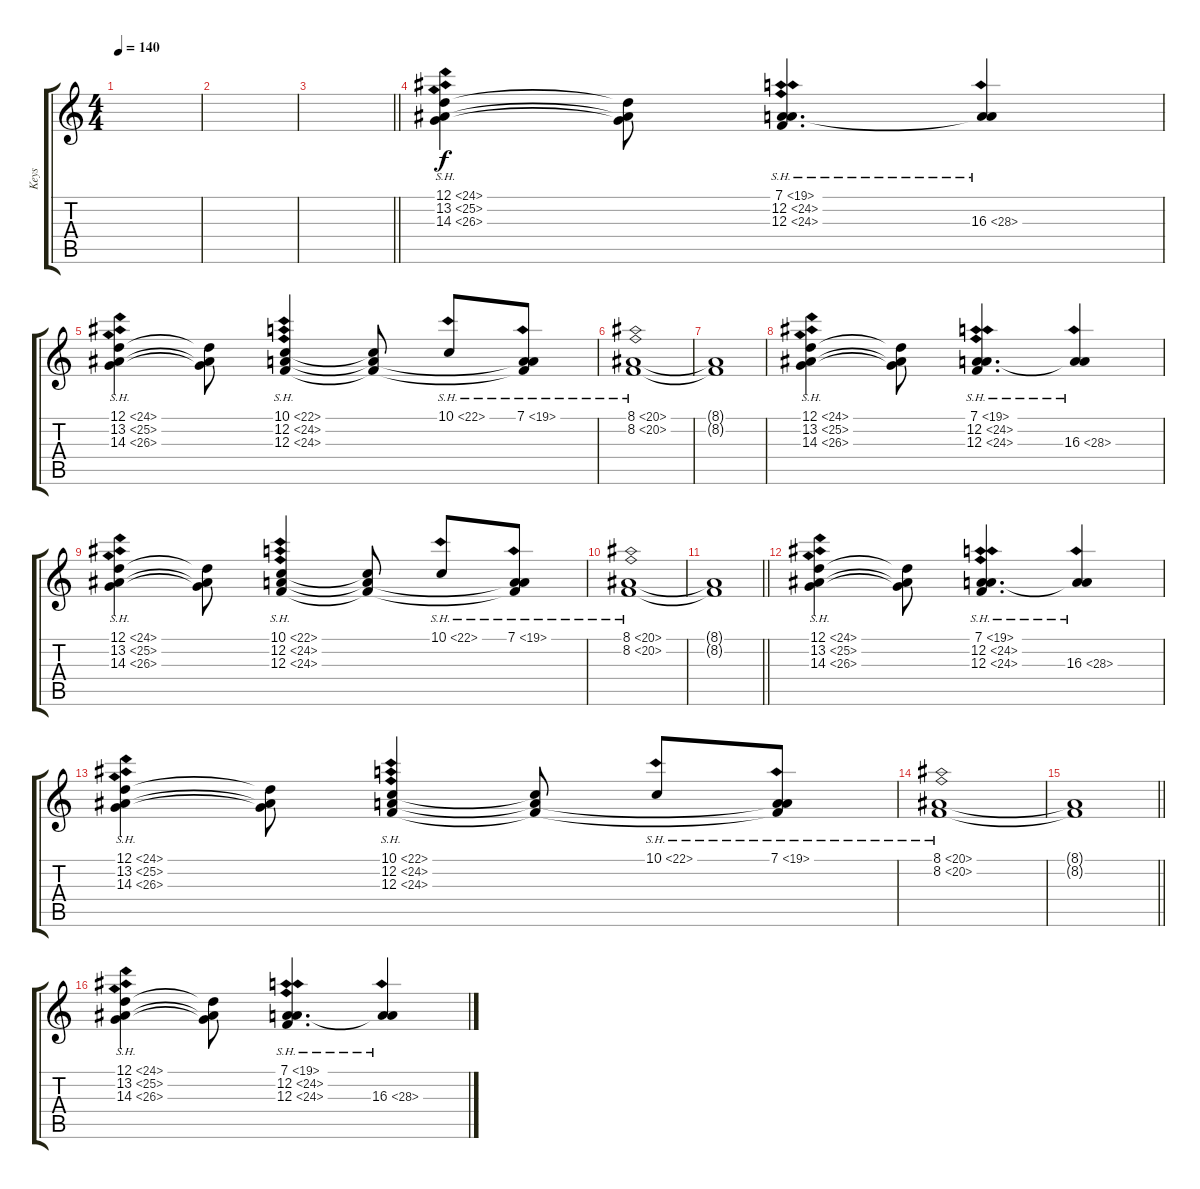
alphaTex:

\track ("Keys" "Keys") {instrument stringensemble1}
\staff {score tabs}
\tuning (D4 A3 F3 C3 G2 D2) {hide}
\ts (4 4)
\tempo 140
\clef g2
\ks c
|
|
\barLineRight lightlight
|
(12.1{sh 12} 13.2{sh 12} 14.3{sh 12}).4{volume 11 instrument stringensemble1} (12.1{t} 13.2{t} 14.3{t}).8 (7.1{sh 12} 12.2{sh 12} 12.3{sh 12}).4{d} (7.1{t} 16.3{sh 12}).4 |
(12.1{sh 12} 13.2{sh 12} 14.3{sh 12}).4 (12.1{t} 13.2{t} 14.3{t}).8 (10.1{sh 12} 12.2{sh 12} 12.3{sh 12}).4 (10.1{t} 12.2{t} 12.3{t}).8 10.1{sh 12}.8 (7.1{sh 12} 12.2{t} 12.3{t}).8 |
(8.1{sh 12} 8.2{sh 12}).1 |
(8.1{t} 8.2{t}).1 |
(12.1{sh 12} 13.2{sh 12} 14.3{sh 12}).4 (12.1{t} 13.2{t} 14.3{t}).8 (7.1{sh 12} 12.2{sh 12} 12.3{sh 12}).4{d} (7.1{t} 16.3{sh 12}).4 |
(12.1{sh 12} 13.2{sh 12} 14.3{sh 12}).4 (12.1{t} 13.2{t} 14.3{t}).8 (10.1{sh 12} 12.2{sh 12} 12.3{sh 12}).4 (10.1{t} 12.2{t} 12.3{t}).8 10.1{sh 12}.8 (7.1{sh 12} 12.2{t} 12.3{t}).8 |
(8.1{sh 12} 8.2{sh 12}).1 |
\barLineRight lightlight
(8.1{t} 8.2{t}).1 |
(12.1{sh 12} 13.2{sh 12} 14.3{sh 12}).4 (12.1{t} 13.2{t} 14.3{t}).8 (7.1{sh 12} 12.2{sh 12} 12.3{sh 12}).4{d} (7.1{t} 16.3{sh 12}).4 |
(12.1{sh 12} 13.2{sh 12} 14.3{sh 12}).4 (12.1{t} 13.2{t} 14.3{t}).8 (10.1{sh 12} 12.2{sh 12} 12.3{sh 12}).4 (10.1{t} 12.2{t} 12.3{t}).8 10.1{sh 12}.8 (7.1{sh 12} 12.2{t} 12.3{t}).8 |
(8.1{sh 12} 8.2{sh 12}).1 |
\barLineRight lightlight
(8.1{t} 8.2{t}).1 |
(12.1{sh 12} 13.2{sh 12} 14.3{sh 12}).4 (12.1{t} 13.2{t} 14.3{t}).8 (7.1{sh 12} 12.2{sh 12} 12.3{sh 12}).4{d} (7.1{t} 16.3{sh 12}).4
